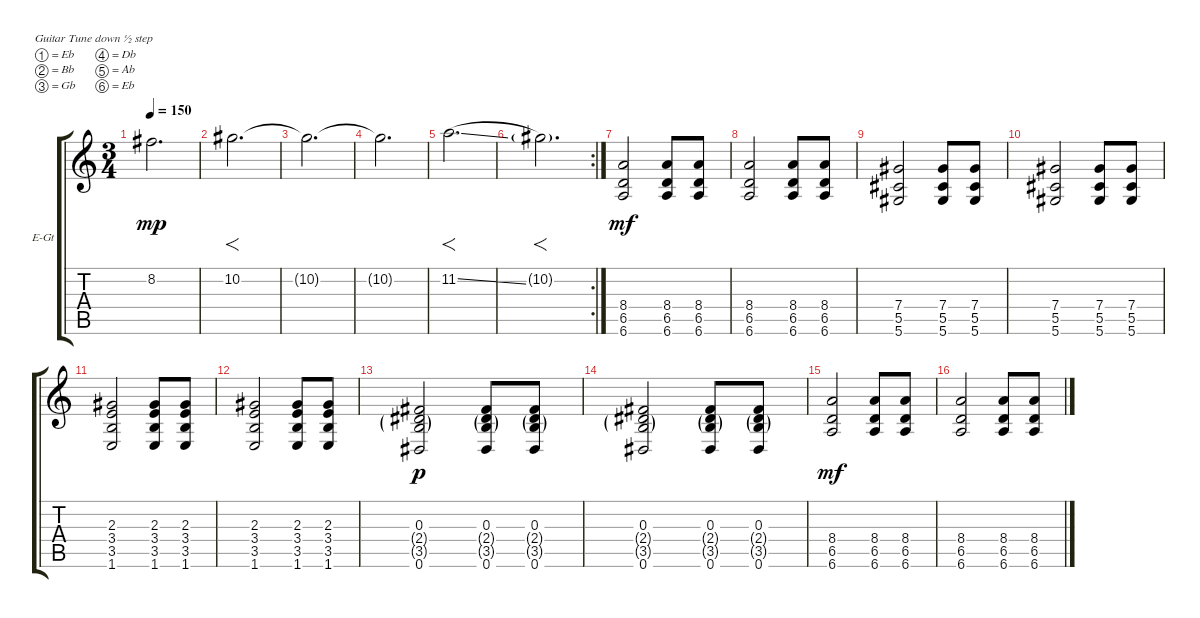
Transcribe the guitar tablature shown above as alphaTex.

\defaultSystemsLayout 4
\bracketExtendMode groupsimilarinstruments
\firstSystemTrackNameOrientation horizontal
\otherSystemsTrackNameOrientation horizontal
\track ("Myles distorition" "E-Gt") {mute instrument distortionguitar}
\staff {score tabs}
\tuning (Eb4 Bb3 Gb3 Db3 Ab2 Eb2)
\ts (3 4)
\tempo 150
\clef g2
\scale
0.333333
\ks c
8.2{t}.2{d dy mp} |
\scale
0.333333 10.2.2{f d} |
\scale
0.333333 10.2{t}.2{d} |
\scale
0.333333 10.2{t}.2{d} |
\scale
0.333333 11.2{ss}.2{f d legatoorigin} |
\rc 2
\scale
0.354167 10.2{g}.2{f d} |
\scale
0.322917 (6.6 6.5 8.4).2{dy mf} (6.6 6.5 8.4).8 (6.6 6.5 8.4).8 |
\scale
0.322917 (6.6 6.5 8.4).2 (6.6 6.5 8.4).8 (6.6 6.5 8.4).8 |
\scale
0.333333 (5.6 5.5 7.4).2 (5.6 5.5 7.4).8 (5.6 5.5 7.4).8 |
\scale
0.333333 (5.6 5.5 7.4).2 (5.6 5.5 7.4).8 (5.6 5.5 7.4).8 |
\scale
0.333333 (1.6 3.5 3.4 2.3).2 (1.6 3.5 3.4 2.3).8 (1.6 3.5 3.4 2.3).8 |
\scale
0.333333 (1.6 3.5 3.4 2.3).2 (1.6 3.5 3.4 2.3).8 (1.6 3.5 3.4 2.3).8 |
\scale
0.333333 (3.5{g} 2.4{g} 0.3 0.6).2{dy p} (3.5{g} 2.4{g} 0.3 0.6).8 (3.5{g} 2.4{g} 0.3 0.6).8 |
\scale
0.333333 (3.5{g} 2.4{g} 0.3 0.6).2 (3.5{g} 2.4{g} 0.3 0.6).8 (3.5{g} 2.4{g} 0.3 0.6).8 |
\scale
0.333333 (6.6 6.5 8.4).2{dy mf} (6.6 6.5 8.4).8 (6.6 6.5 8.4).8 |
\scale
0.333333 (6.6 6.5 8.4).2 (6.6 6.5 8.4).8 (6.6 6.5 8.4).8
